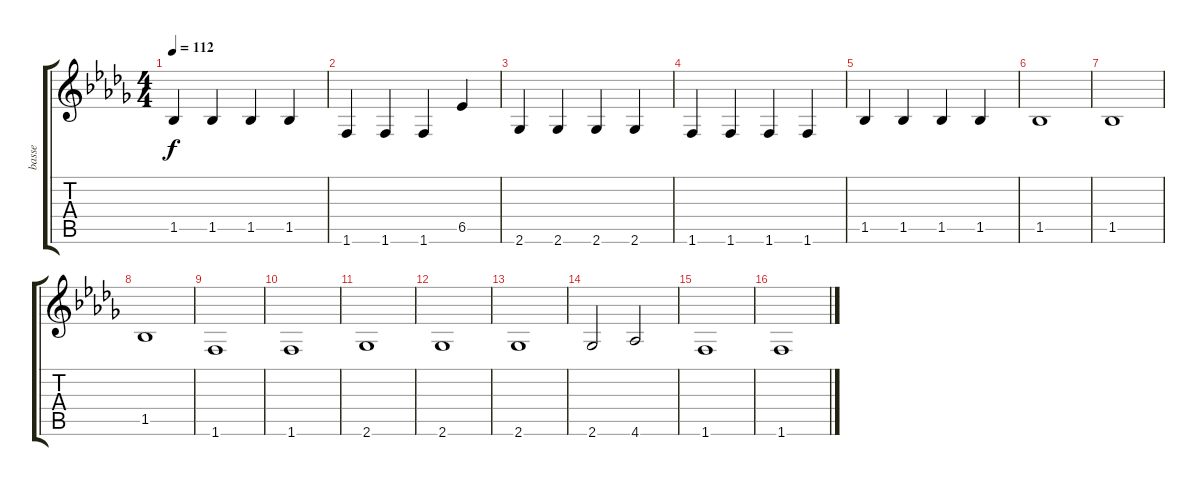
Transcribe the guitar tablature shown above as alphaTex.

\track ("basse" "basse") {instrument electricbassfinger}
\staff {score tabs}
\tuning (E4 B3 G3 D3 A2 E2) {hide}
\ts (4 4)
\tempo 112
\clef g2
\ks bbminor
1.5.4{dy f} 1.5.4 1.5.4 1.5.4 |
1.6.4 1.6.4 1.6.4 6.5.4 |
2.6.4 2.6.4 2.6.4 2.6.4 |
1.6.4 1.6.4 1.6.4 1.6.4 |
1.5.4 1.5.4 1.5.4 1.5.4 |
1.5.1 |
1.5.1 |
1.5.1 |
1.6.1 |
1.6.1 |
2.6.1 |
2.6.1 |
2.6.1 |
2.6.2 4.6.2 |
1.6.1 |
1.6.1
